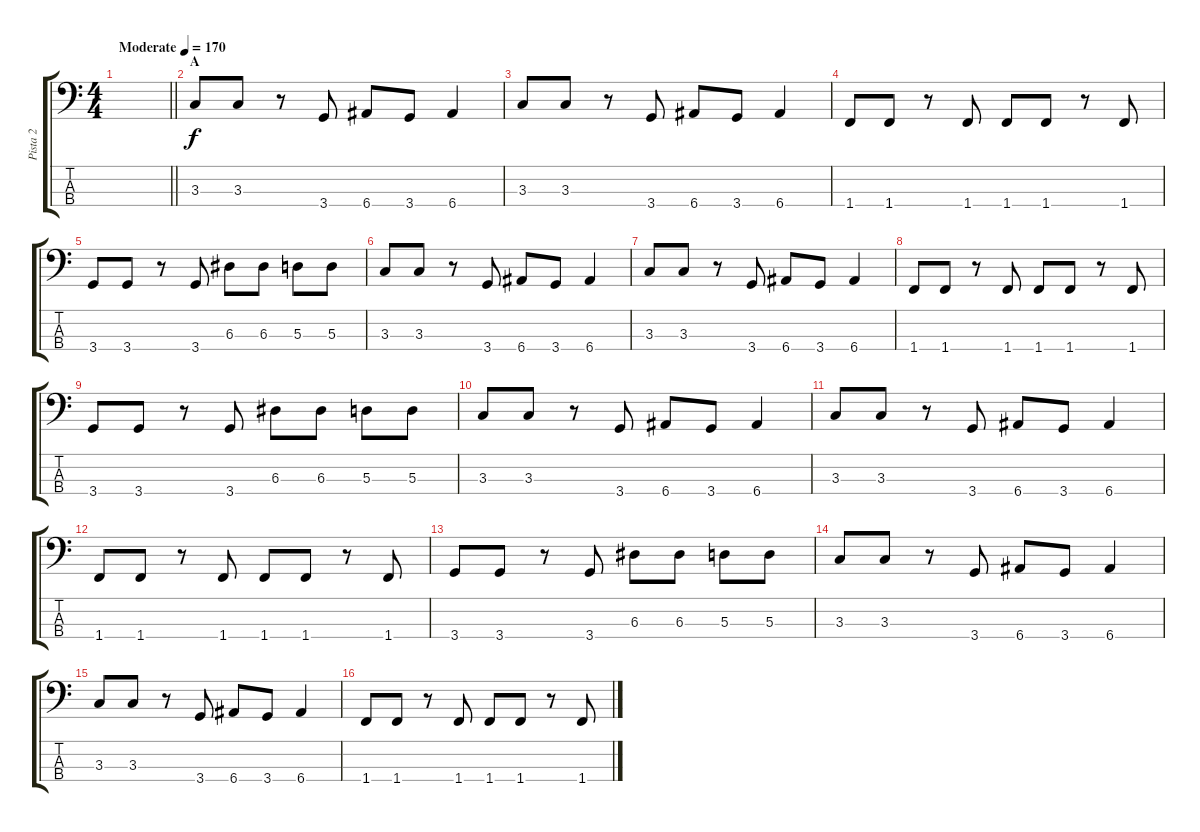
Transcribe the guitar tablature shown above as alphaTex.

\track ("Pista 2" "Pista 2") {instrument electricbassfinger}
\staff {score tabs}
\tuning (G2 D2 A1 E1) {hide}
\ts (4 4)
\tempo (170 "Moderate")
\clef f4
\barLineRight lightlight
\ks c
|
\section ("" "A")
3.3.8 3.3.8 r.8 3.4.8 6.4.8 3.4.8 6.4.4 |
3.3.8 3.3.8 r.8 3.4.8 6.4.8 3.4.8 6.4.4 |
1.4.8 1.4.8 r.8 1.4.8 1.4.8 1.4.8 r.8 1.4.8 |
3.4.8 3.4.8 r.8 3.4.8 6.3.8 6.3.8 5.3.8 5.3.8 |
3.3.8 3.3.8 r.8 3.4.8 6.4.8 3.4.8 6.4.4 |
3.3.8 3.3.8 r.8 3.4.8 6.4.8 3.4.8 6.4.4 |
1.4.8 1.4.8 r.8 1.4.8 1.4.8 1.4.8 r.8 1.4.8 |
3.4.8 3.4.8 r.8 3.4.8 6.3.8 6.3.8 5.3.8 5.3.8 |
3.3.8 3.3.8 r.8 3.4.8 6.4.8 3.4.8 6.4.4 |
3.3.8 3.3.8 r.8 3.4.8 6.4.8 3.4.8 6.4.4 |
1.4.8 1.4.8 r.8 1.4.8 1.4.8 1.4.8 r.8 1.4.8 |
3.4.8 3.4.8 r.8 3.4.8 6.3.8 6.3.8 5.3.8 5.3.8 |
3.3.8 3.3.8 r.8 3.4.8 6.4.8 3.4.8 6.4.4 |
3.3.8 3.3.8 r.8 3.4.8 6.4.8 3.4.8 6.4.4 |
1.4.8 1.4.8 r.8 1.4.8 1.4.8 1.4.8 r.8 1.4.8
